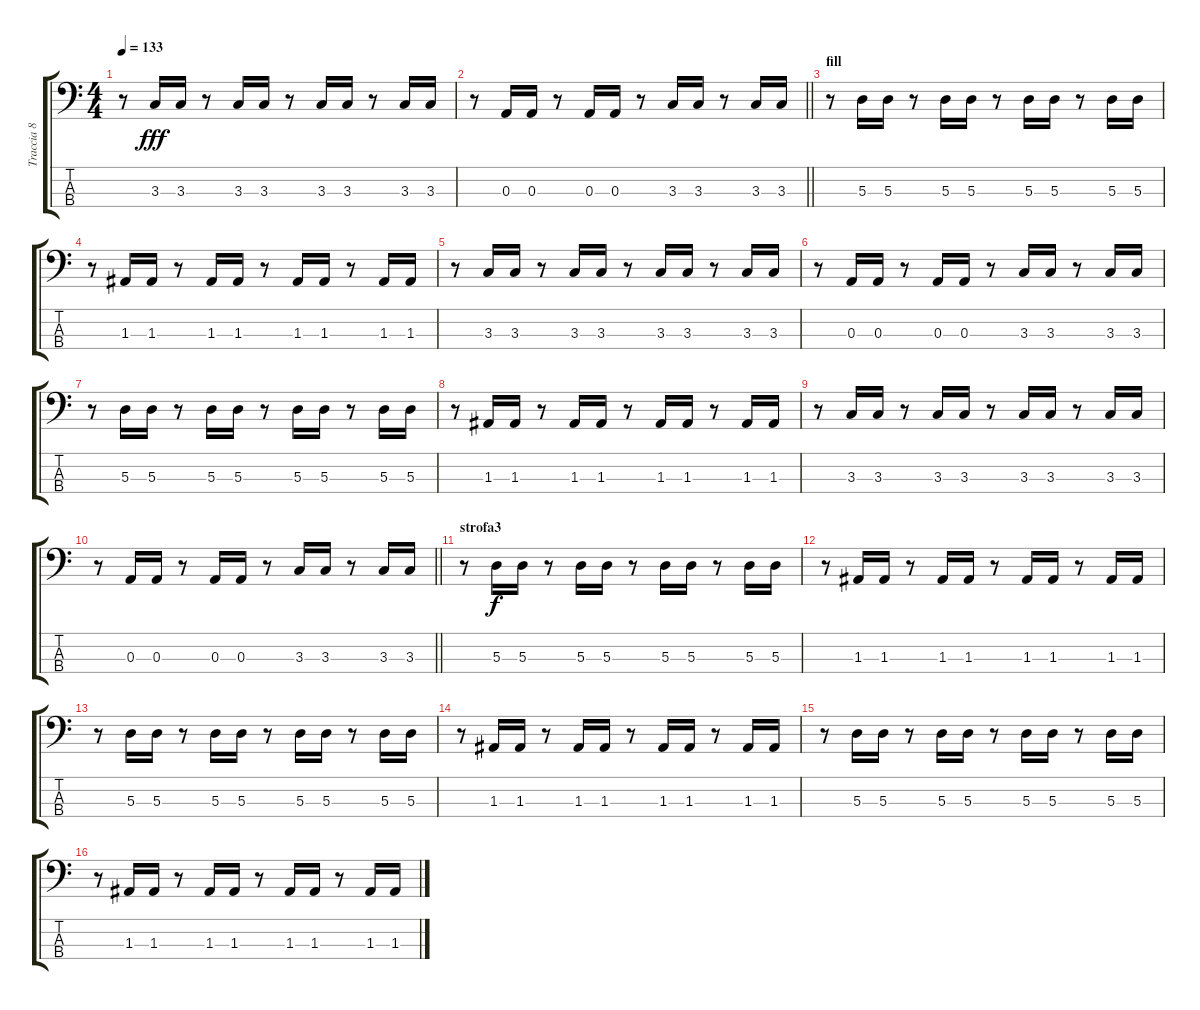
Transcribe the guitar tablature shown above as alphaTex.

\track ("Traccia 8" "Traccia 8") {instrument synthbass1}
\staff {score tabs}
\tuning (G2 D2 A1 E1) {hide}
\ts (4 4)
\tempo 133
\clef f4
\ks c
r.8{dy fff} 3.3.16 3.3.16 r.8 3.3.16 3.3.16 r.8 3.3.16 3.3.16 r.8 3.3.16 3.3.16 |
\barLineRight lightlight
r.8 0.3.16 0.3.16 r.8 0.3.16 0.3.16 r.8 3.3.16 3.3.16 r.8 3.3.16 3.3.16 |
\section ("" "fill")
r.8 5.3.16 5.3.16 r.8 5.3.16 5.3.16 r.8 5.3.16 5.3.16 r.8 5.3.16 5.3.16 |
r.8 1.3.16 1.3.16 r.8 1.3.16 1.3.16 r.8 1.3.16 1.3.16 r.8 1.3.16 1.3.16 |
r.8 3.3.16 3.3.16 r.8 3.3.16 3.3.16 r.8 3.3.16 3.3.16 r.8 3.3.16 3.3.16 |
r.8 0.3.16 0.3.16 r.8 0.3.16 0.3.16 r.8 3.3.16 3.3.16 r.8 3.3.16 3.3.16 |
r.8 5.3.16 5.3.16 r.8 5.3.16 5.3.16 r.8 5.3.16 5.3.16 r.8 5.3.16 5.3.16 |
r.8 1.3.16 1.3.16 r.8 1.3.16 1.3.16 r.8 1.3.16 1.3.16 r.8 1.3.16 1.3.16 |
r.8 3.3.16 3.3.16 r.8 3.3.16 3.3.16 r.8 3.3.16 3.3.16 r.8 3.3.16 3.3.16 |
\barLineRight lightlight
r.8 0.3.16 0.3.16 r.8 0.3.16 0.3.16 r.8 3.3.16 3.3.16 r.8 3.3.16 3.3.16 |
\section ("" "strofa3")
r.8 5.3.16{dy f} 5.3.16 r.8 5.3.16 5.3.16 r.8 5.3.16 5.3.16 r.8 5.3.16 5.3.16 |
r.8 1.3.16 1.3.16 r.8 1.3.16 1.3.16 r.8 1.3.16 1.3.16 r.8 1.3.16 1.3.16 |
r.8 5.3.16 5.3.16 r.8 5.3.16 5.3.16 r.8 5.3.16 5.3.16 r.8 5.3.16 5.3.16 |
r.8 1.3.16 1.3.16 r.8 1.3.16 1.3.16 r.8 1.3.16 1.3.16 r.8 1.3.16 1.3.16 |
r.8 5.3.16 5.3.16 r.8 5.3.16 5.3.16 r.8 5.3.16 5.3.16 r.8 5.3.16 5.3.16 |
r.8 1.3.16 1.3.16 r.8 1.3.16 1.3.16 r.8 1.3.16 1.3.16 r.8 1.3.16 1.3.16
